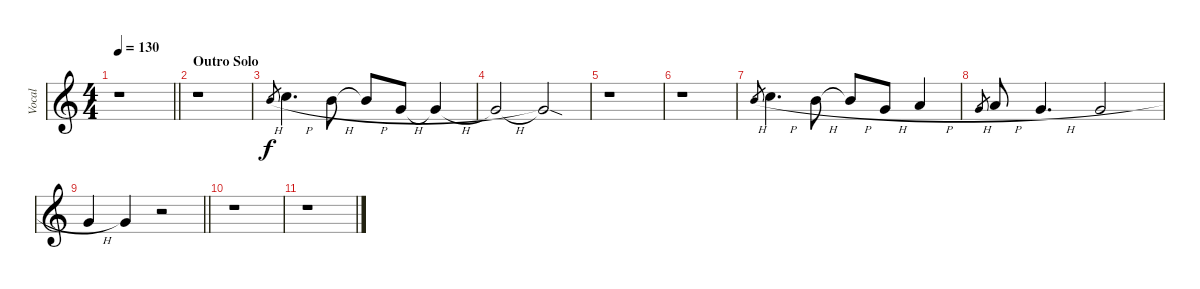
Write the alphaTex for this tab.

\track ("Vocal" "Vocal") {instrument harmonica}
\staff {score}
\tuning (Db4 Ab3 E3 B2 Gb2 B1) {hide}
\ts (4 4)
\tempo 130
\clef g2
\barLineRight lightlight
\ks c
r.1{dy f} |
\section ("" "Outro Solo")
r.1 |
10.1{h}.8{gr} 11.1{h}.4{d} 10.1{h}.8 10.1{h t}.8 6.1{h}.8 6.1{h t}.4 |
6.1{h t}.2 6.1{sod t}.2 |
r.1 |
r.1 |
10.1{h}.8{gr} 11.1{h}.4{d} 10.1{h}.8 10.1{h t}.8 6.1{h}.8 8.1{h}.4 |
6.1{h}.8{gr} 8.1{h}.8 6.1{h}.4{d} 6.1{h}.2 |
\barLineRight lightlight
6.1{h}.4 6.1.4 r.2 |
r.1 |
r.1
